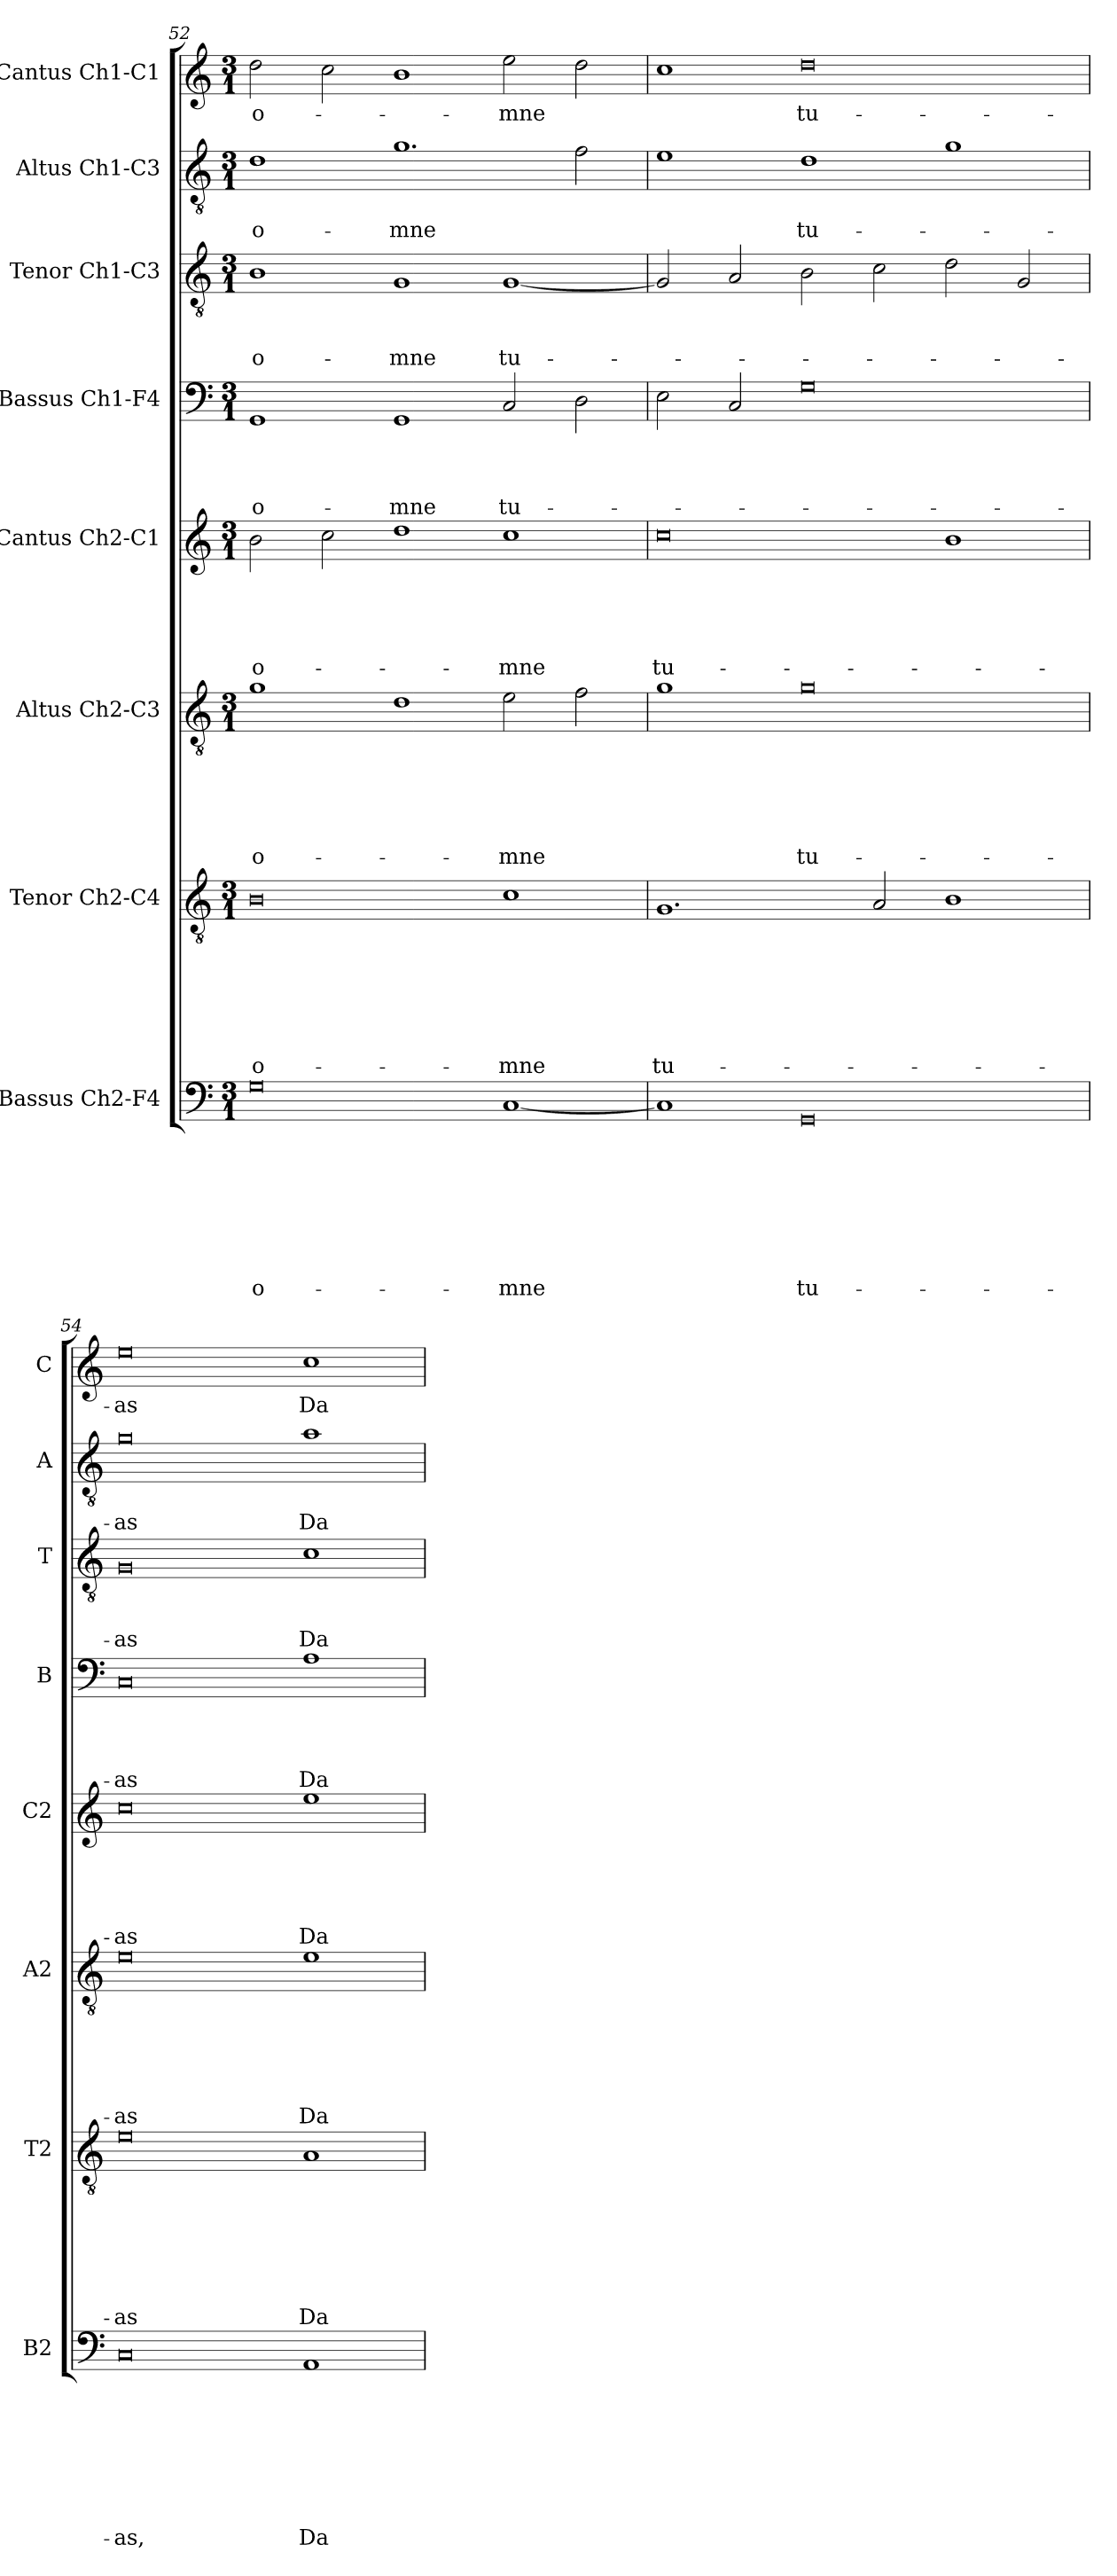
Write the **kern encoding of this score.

**kern	**text	**text	**text	**text	**text	**text	**text	**text	**kern	**text	**text	**text	**text	**text	**text	**text	**kern	**text	**text	**text	**text	**text	**text	**kern	**text	**text	**text	**text	**text	**kern	**text	**text	**text	**text	**kern	**text	**text	**text	**kern	**text	**text	**kern	**text
*part8	*part8	*part8	*part8	*part8	*part8	*part8	*part8	*part8	*part7	*part7	*part7	*part7	*part7	*part7	*part7	*part7	*part6	*part6	*part6	*part6	*part6	*part6	*part6	*part5	*part5	*part5	*part5	*part5	*part5	*part4	*part4	*part4	*part4	*part4	*part3	*part3	*part3	*part3	*part2	*part2	*part2	*part1	*part1
*staff8	*staff8	*staff8	*staff8	*staff8	*staff8	*staff8	*staff8	*staff8	*staff7	*staff7	*staff7	*staff7	*staff7	*staff7	*staff7	*staff7	*staff6	*staff6	*staff6	*staff6	*staff6	*staff6	*staff6	*staff5	*staff5	*staff5	*staff5	*staff5	*staff5	*staff4	*staff4	*staff4	*staff4	*staff4	*staff3	*staff3	*staff3	*staff3	*staff2	*staff2	*staff2	*staff1	*staff1
*I"Bassus Ch2-F4	*	*	*	*	*	*	*	*	*I"Tenor Ch2-C4	*	*	*	*	*	*	*	*I"Altus Ch2-C3	*	*	*	*	*	*	*I"Cantus Ch2-C1	*	*	*	*	*	*I"Bassus Ch1-F4	*	*	*	*	*I"Tenor Ch1-C3	*	*	*	*I"Altus Ch1-C3	*	*	*I"Cantus Ch1-C1	*
*I'B2	*	*	*	*	*	*	*	*	*I'T2	*	*	*	*	*	*	*	*I'A2	*	*	*	*	*	*	*I'C2	*	*	*	*	*	*I'B	*	*	*	*	*I'T	*	*	*	*I'A	*	*	*I'C	*
*clefF4	*	*	*	*	*	*	*	*	*clefGv2	*	*	*	*	*	*	*	*clefGv2	*	*	*	*	*	*	*clefG2	*	*	*	*	*	*clefF4	*	*	*	*	*clefGv2	*	*	*	*clefGv2	*	*	*clefG2	*
*k[]	*	*	*	*	*	*	*	*	*k[]	*	*	*	*	*	*	*	*k[]	*	*	*	*	*	*	*k[]	*	*	*	*	*	*k[]	*	*	*	*	*k[]	*	*	*	*k[]	*	*	*k[]	*
*C:	*	*	*	*	*	*	*	*	*C:	*	*	*	*	*	*	*	*C:	*	*	*	*	*	*	*C:	*	*	*	*	*	*C:	*	*	*	*	*C:	*	*	*	*C:	*	*	*C:	*
*M3/1	*	*	*	*	*	*	*	*	*M3/1	*	*	*	*	*	*	*	*M3/1	*	*	*	*	*	*	*M3/1	*	*	*	*	*	*M3/1	*	*	*	*	*M3/1	*	*	*	*M3/1	*	*	*M3/1	*
=52	=52	=52	=52	=52	=52	=52	=52	=52	=52	=52	=52	=52	=52	=52	=52	=52	=52	=52	=52	=52	=52	=52	=52	=52	=52	=52	=52	=52	=52	=52	=52	=52	=52	=52	=52	=52	=52	=52	=52	=52	=52	=52	=52
!	!	!	!	!	!	!	!	!LO:LY:b	!	!	!	!	!	!	!	!LO:LY:b	!	!	!	!	!	!	!LO:LY:b	!	!	!	!	!	!LO:LY:b	!	!	!	!	!LO:LY:b	!	!	!	!LO:LY:b	!	!	!LO:LY:b	!	!LO:LY:b
0G	.	.	.	.	.	.	.	o-	0B	.	.	.	.	.	.	o-	1g	.	.	.	.	.	o-	2b\	.	.	.	.	o-	1GG	.	.	.	o-	1B	.	.	o-	1d	.	o-	2dd\	o-
.	.	.	.	.	.	.	.	.	.	.	.	.	.	.	.	.	.	.	.	.	.	.	.	2cc\	.	.	.	.	.	.	.	.	.	.	.	.	.	.	.	.	.	2cc\	.
!	!	!	!	!	!	!	!	!	!	!	!	!	!	!	!	!	!	!	!	!	!	!	!	!	!	!	!	!	!	!	!	!	!	!LO:LY:b	!	!	!	!LO:LY:b	!	!	!LO:LY:b	!	!
.	.	.	.	.	.	.	.	.	.	.	.	.	.	.	.	.	1d	.	.	.	.	.	.	1dd	.	.	.	.	.	1GG	.	.	.	-mne	1G	.	.	-mne	1.g	.	-mne	1b	.
!	!	!	!	!	!	!	!	!LO:LY:b	!	!	!	!	!	!	!	!LO:LY:b	!	!	!	!	!	!	!LO:LY:b	!	!	!	!	!	!LO:LY:b	!	!	!	!	!LO:LY:b	!	!	!	!LO:LY:b	!	!	!	!	!LO:LY:b
[1C	.	.	.	.	.	.	.	-mne	1c	.	.	.	.	.	.	-mne	2e\	.	.	.	.	.	-mne	1cc	.	.	.	.	-mne	2C/	.	.	.	tu-	[1G	.	.	tu-	.	.	.	2ee\	-mne
.	.	.	.	.	.	.	.	.	.	.	.	.	.	.	.	.	2f\	.	.	.	.	.	.	.	.	.	.	.	.	2D\	.	.	.	.	.	.	.	.	2f\	.	.	2dd\	.
=53	=53	=53	=53	=53	=53	=53	=53	=53	=53	=53	=53	=53	=53	=53	=53	=53	=53	=53	=53	=53	=53	=53	=53	=53	=53	=53	=53	=53	=53	=53	=53	=53	=53	=53	=53	=53	=53	=53	=53	=53	=53	=53	=53
!	!	!	!	!	!	!	!	!	!	!	!	!	!	!	!	!LO:LY:b	!	!	!	!	!	!	!	!	!	!	!	!	!LO:LY:b	!	!	!	!	!	!	!	!	!	!	!	!	!	!
1C]	.	.	.	.	.	.	.	.	1.G	.	.	.	.	.	.	tu-	1g	.	.	.	.	.	.	0cc	.	.	.	.	tu-	2E\	.	.	.	.	2G/]	.	.	.	1e	.	.	1cc	.
.	.	.	.	.	.	.	.	.	.	.	.	.	.	.	.	.	.	.	.	.	.	.	.	.	.	.	.	.	.	2C/	.	.	.	.	2A/	.	.	.	.	.	.	.	.
!	!	!	!	!	!	!	!	!LO:LY:b	!	!	!	!	!	!	!	!	!	!	!	!	!	!	!LO:LY:b	!	!	!	!	!	!	!	!	!	!	!	!	!	!	!	!	!	!LO:LY:b	!	!LO:LY:b
0GG	.	.	.	.	.	.	.	tu-	.	.	.	.	.	.	.	.	0g	.	.	.	.	.	tu-	.	.	.	.	.	.	0G	.	.	.	.	2B\	.	.	.	1d	.	tu-	0dd	tu-
.	.	.	.	.	.	.	.	.	2A/	.	.	.	.	.	.	.	.	.	.	.	.	.	.	.	.	.	.	.	.	.	.	.	.	.	2c\	.	.	.	.	.	.	.	.
.	.	.	.	.	.	.	.	.	1B	.	.	.	.	.	.	.	.	.	.	.	.	.	.	1b	.	.	.	.	.	.	.	.	.	.	2d\	.	.	.	1g	.	.	.	.
.	.	.	.	.	.	.	.	.	.	.	.	.	.	.	.	.	.	.	.	.	.	.	.	.	.	.	.	.	.	.	.	.	.	.	2G/	.	.	.	.	.	.	.	.
!!LO:PB:g=z
=54	=54	=54	=54	=54	=54	=54	=54	=54	=54	=54	=54	=54	=54	=54	=54	=54	=54	=54	=54	=54	=54	=54	=54	=54	=54	=54	=54	=54	=54	=54	=54	=54	=54	=54	=54	=54	=54	=54	=54	=54	=54	=54	=54
!	!	!	!	!	!	!	!	!LO:LY:b	!	!	!	!	!	!	!	!LO:LY:b	!	!	!	!	!	!	!LO:LY:b	!	!	!	!	!	!LO:LY:b	!	!	!	!	!LO:LY:b	!	!	!	!LO:LY:b	!	!	!LO:LY:b	!	!LO:LY:b
0C	.	.	.	.	.	.	.	-as,	0e	.	.	.	.	.	.	-as	0e	.	.	.	.	.	-as	0cc	.	.	.	.	-as	0C	.	.	.	-as	0G	.	.	-as	0g	.	-as	0ee	-as
!	!	!	!	!	!	!	!	!LO:LY:b	!	!	!	!	!	!	!	!LO:LY:b	!	!	!	!	!	!	!LO:LY:b	!	!	!	!	!	!LO:LY:b	!	!	!	!	!LO:LY:b	!	!	!	!LO:LY:b	!	!	!LO:LY:b	!	!LO:LY:b
1AA	.	.	.	.	.	.	.	Da	1A	.	.	.	.	.	.	Da	1e	.	.	.	.	.	Da	1ee	.	.	.	.	Da	1A	.	.	.	Da	1c	.	.	Da	1a	.	Da	1cc	Da
=	=	=	=	=	=	=	=	=	=	=	=	=	=	=	=	=	=	=	=	=	=	=	=	=	=	=	=	=	=	=	=	=	=	=	=	=	=	=	=	=	=	=	=
*-	*-	*-	*-	*-	*-	*-	*-	*-	*-	*-	*-	*-	*-	*-	*-	*-	*-	*-	*-	*-	*-	*-	*-	*-	*-	*-	*-	*-	*-	*-	*-	*-	*-	*-	*-	*-	*-	*-	*-	*-	*-	*-	*-
